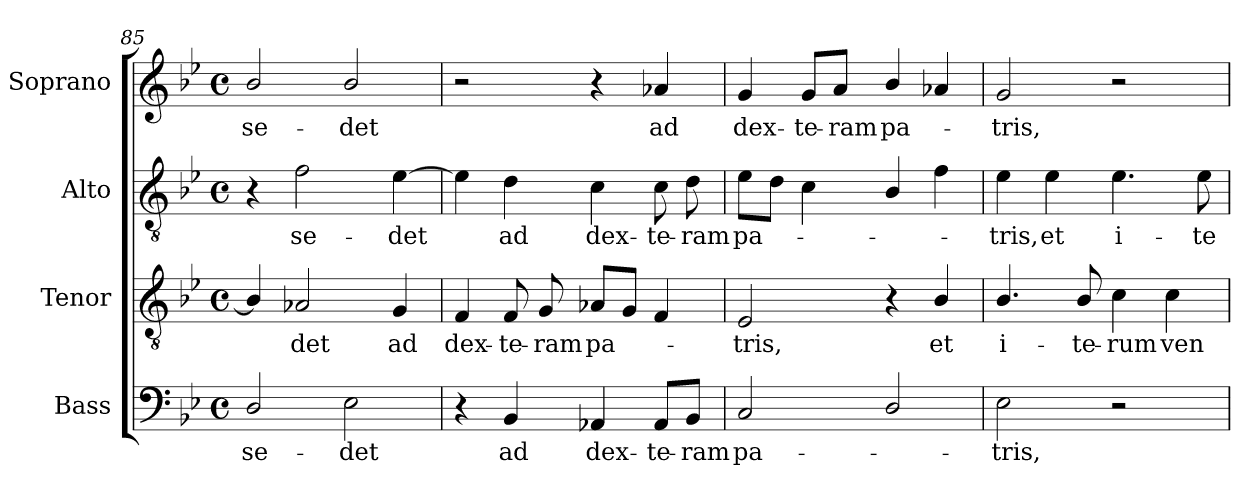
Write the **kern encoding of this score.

**kern	**text	**kern	**text	**kern	**text	**kern	**text
*part4	*part4	*part3	*part3	*part2	*part2	*part1	*part1
*staff4	*staff4	*staff3	*staff3	*staff2	*staff2	*staff1	*staff1
*I"Bass	*	*I"Tenor	*	*I"Alto	*	*I"Soprano	*
*I'B.	*	*I'T.	*	*I'A.	*	*I'S.	*
*clefF4	*	*clefGv2	*	*clefGv2	*	*clefG2	*
*	*	*ITrd7c12	*	*ITrd7c12	*	*	*
*k[b-e-]	*	*k[b-e-]	*	*k[b-e-]	*	*k[b-e-]	*
*B-:	*	*B-:	*	*B-:	*	*B-:	*
*M4/4	*	*M4/4	*	*M4/4	*	*M4/4	*
*met(c)	*	*met(c)	*	*met(c)	*	*met(c)	*
=85	=85	=85	=85	=85	=85	=85	=85
!	!LO:LY:b:color=#000000	!	!	!	!	!	!
!	!	!	!	!	!	!	!LO:LY:b:color=#000000
2Di/	se-	4BB-i/]	.	4r	.	2b-i/	se-
!	!	!	!LO:LY:b:color=#000000	!	!	!	!
!	!	!	!	!	!LO:LY:b:color=#000000	!	!
.	.	2AA-Xi/	-det	2Fi\	se-	.	.
!	!LO:LY:b:color=#000000	!	!	!	!	!	!
!	!	!	!	!	!	!	!LO:LY:b:color=#000000
2E-i\	-det	.	.	.	.	2b-i/	-det
!	!	!	!LO:LY:b:color=#000000	!	!	!	!
!	!	!	!	!	!LO:LY:b:color=#000000	!	!
.	.	4GGi/	ad	[4E-i\	-det	.	.
!!LO:PB:g=z
=86	=86	=86	=86	=86	=86	=86	=86
!	!	!	!LO:LY:b:color=#000000	!	!	!	!
4r	.	4FFi/	dex-	4E-i\]	.	2r	.
!	!LO:LY:b:color=#000000	!	!	!	!	!	!
!	!	!	!LO:LY:b:color=#000000	!	!	!	!
!	!	!	!	!	!LO:LY:b:color=#000000	!	!
4BB-i/	ad	8FFi/	-te-	4Di\	ad	.	.
!	!	!	!LO:LY:b:color=#000000	!	!	!	!
.	.	8GGi/	-ram	.	.	.	.
!	!LO:LY:b:color=#000000	!	!	!	!	!	!
!	!	!	!LO:LY:b:color=#000000	!	!	!	!
!	!	!	!	!	!LO:LY:b:color=#000000	!	!
4AA-Xi/	dex-	8AA-Xi/L	pa-	4Ci\	dex-	4r	.
.	.	8GGi/J	.	.	.	.	.
!	!LO:LY:b:color=#000000	!	!	!	!	!	!
!	!	!	!	!	!LO:LY:b:color=#000000	!	!
!	!	!	!	!	!	!	!LO:LY:b:color=#000000
8AA-i/L	-te-	4FFi/	.	8Ci\	-te-	4a-Xi/	ad
!	!LO:LY:b:color=#000000	!	!	!	!	!	!
!	!	!	!	!	!LO:LY:b:color=#000000	!	!
8BB-i/J	-ram	.	.	8Di\	-ram	.	.
=87	=87	=87	=87	=87	=87	=87	=87
!	!LO:LY:b:color=#000000	!	!	!	!	!	!
!	!	!	!LO:LY:b:color=#000000	!	!	!	!
!	!	!	!	!	!LO:LY:b:color=#000000	!	!
!	!	!	!	!	!	!	!LO:LY:b:color=#000000
2Ci/	pa-	2EE-i/	-tris,	8E-i\L	pa-	4gi/	dex-
.	.	.	.	8Di\J	.	.	.
!	!	!	!	!	!	!	!LO:LY:b:color=#000000
.	.	.	.	4Ci\	.	8gi/L	-te-
!	!	!	!	!	!	!	!LO:LY:b:color=#000000
.	.	.	.	.	.	8ai/J	-ram
!	!	!	!	!	!	!	!LO:LY:b:color=#000000
2Di/	.	4r	.	4BB-i/	.	4b-i/	pa-
!	!	!	!LO:LY:b:color=#000000	!	!	!	!
.	.	4BB-i/	et	4Fi\	.	4a-Xi/	.
=88	=88	=88	=88	=88	=88	=88	=88
!	!LO:LY:b:color=#000000	!	!	!	!	!	!
!	!	!	!LO:LY:b:color=#000000	!	!	!	!
!	!	!	!	!	!LO:LY:b:color=#000000	!	!
!	!	!	!	!	!	!	!LO:LY:b:color=#000000
2E-i\	-tris,	4.BB-i/	i-	4E-i\	-tris,	2gi/	-tris,
!	!	!	!	!	!LO:LY:b:color=#000000	!	!
.	.	.	.	4E-i\	et	.	.
!	!	!	!LO:LY:b:color=#000000	!	!	!	!
.	.	8BB-i/	-te-	.	.	.	.
!	!	!	!LO:LY:b:color=#000000	!	!	!	!
!	!	!	!	!	!LO:LY:b:color=#000000	!	!
2r	.	4Ci\	-rum	4.E-i\	i-	2r	.
!	!	!	!LO:LY:b:color=#000000	!	!	!	!
.	.	4Ci\	ven-	.	.	.	.
!	!	!	!	!	!LO:LY:b:color=#000000	!	!
.	.	.	.	8E-i\	-te-	.	.
=	=	=	=	=	=	=	=
*-	*-	*-	*-	*-	*-	*-	*-
